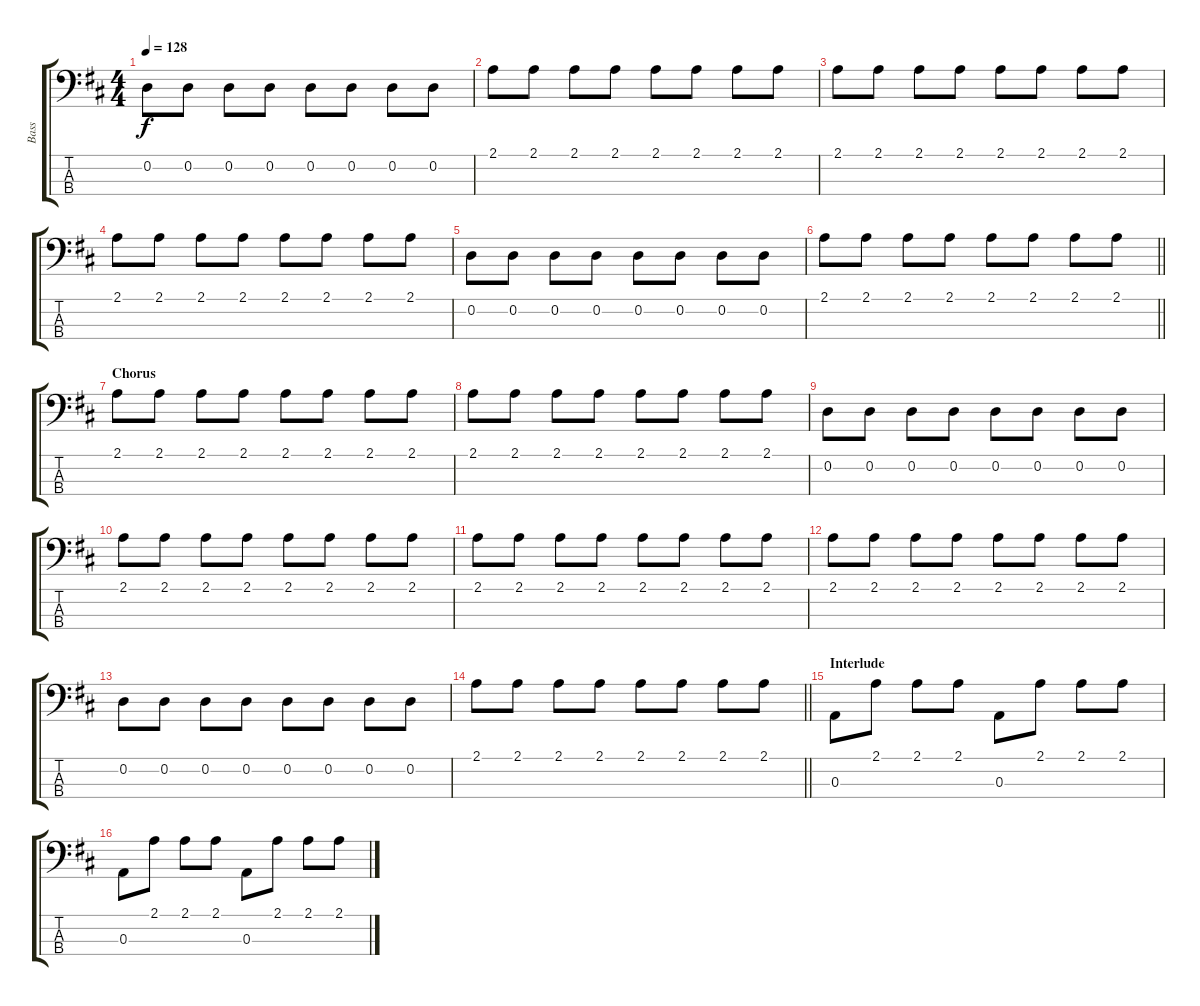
\track ("Bass" "Bass") {instrument electricbassfinger}
\staff {score tabs}
\tuning (G2 D2 A1 E1) {hide}
\ts (4 4)
\tempo 128
\clef f4
\ks d
0.2.8{dy f} 0.2.8 0.2.8 0.2.8 0.2.8 0.2.8 0.2.8 0.2.8 |
2.1.8 2.1.8 2.1.8 2.1.8 2.1.8 2.1.8 2.1.8 2.1.8 |
2.1.8 2.1.8 2.1.8 2.1.8 2.1.8 2.1.8 2.1.8 2.1.8 |
2.1.8 2.1.8 2.1.8 2.1.8 2.1.8 2.1.8 2.1.8 2.1.8 |
0.2.8 0.2.8 0.2.8 0.2.8 0.2.8 0.2.8 0.2.8 0.2.8 |
\barLineRight lightlight
2.1.8 2.1.8 2.1.8 2.1.8 2.1.8 2.1.8 2.1.8 2.1.8 |
\section ("" "Chorus")
2.1.8 2.1.8 2.1.8 2.1.8 2.1.8 2.1.8 2.1.8 2.1.8 |
2.1.8 2.1.8 2.1.8 2.1.8 2.1.8 2.1.8 2.1.8 2.1.8 |
0.2.8 0.2.8 0.2.8 0.2.8 0.2.8 0.2.8 0.2.8 0.2.8 |
2.1.8 2.1.8 2.1.8 2.1.8 2.1.8 2.1.8 2.1.8 2.1.8 |
2.1.8 2.1.8 2.1.8 2.1.8 2.1.8 2.1.8 2.1.8 2.1.8 |
2.1.8 2.1.8 2.1.8 2.1.8 2.1.8 2.1.8 2.1.8 2.1.8 |
0.2.8 0.2.8 0.2.8 0.2.8 0.2.8 0.2.8 0.2.8 0.2.8 |
\barLineRight lightlight
2.1.8 2.1.8 2.1.8 2.1.8 2.1.8 2.1.8 2.1.8 2.1.8 |
\section ("" "Interlude")
0.3.8 2.1.8 2.1.8 2.1.8 0.3.8 2.1.8 2.1.8 2.1.8 |
0.3.8 2.1.8 2.1.8 2.1.8 0.3.8 2.1.8 2.1.8 2.1.8
